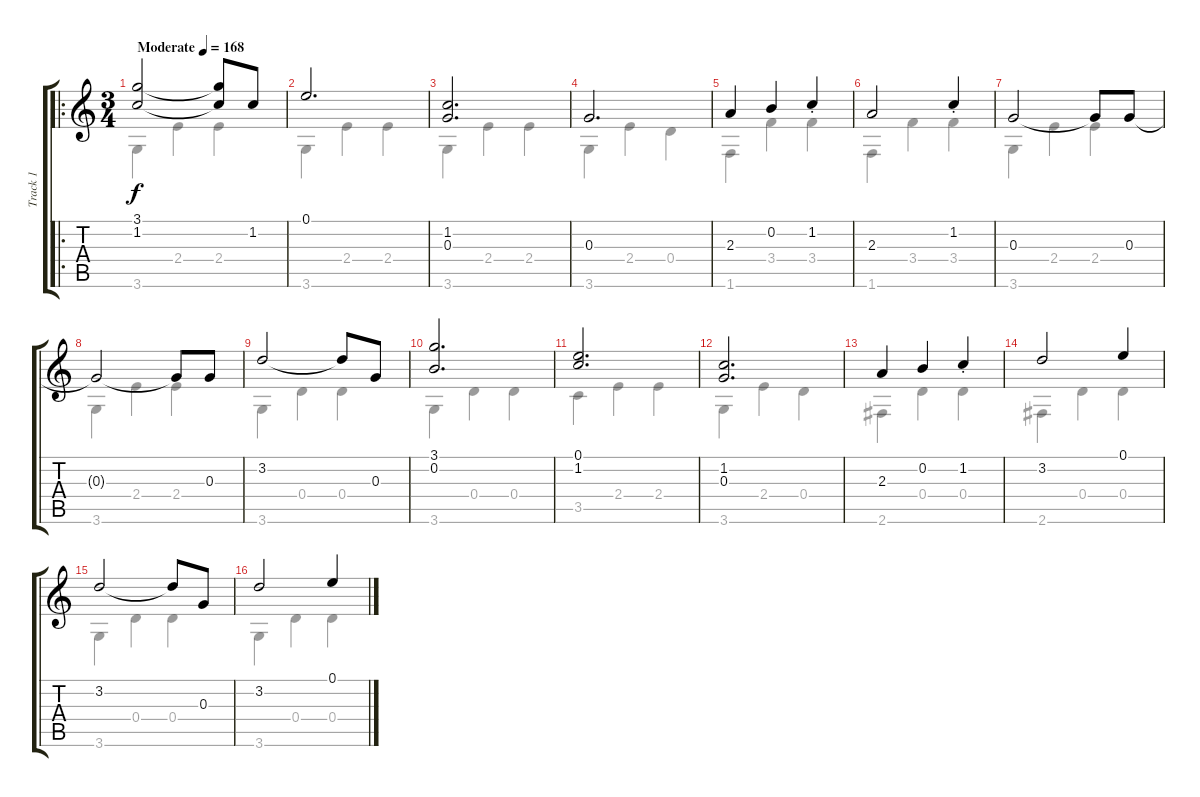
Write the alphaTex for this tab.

\track ("Track 1" "Track 1") {instrument acousticguitarsteel}
\staff {score tabs}
\tuning (E4 B3 G3 D3 A2 E2) {hide}
\voice
\ro
\ts (3 4)
\tempo (168 "Moderate")
\clef g2
\ks c
(3.1 1.2).2{dy f instrument acousticguitarsteel} (3.1{t} 1.2{t}).8 1.2.8 |
0.1.2{d} |
(1.2 0.3).2{d} |
0.3.2{d} |
2.3.4 0.2.4 1.2{st}.4 |
2.3.2 1.2{st}.4 |
0.3.2 0.3{t}.8 0.3.8 |
0.3{t}.2 0.3{t}.8 0.3.8 |
3.2.2 3.2{t}.8 0.3.8 |
(3.1 0.2).2{d} |
(0.1 1.2).2{d} |
(1.2 0.3).2{d} |
2.3.4 0.2.4 1.2{st}.4 |
3.2.2 0.1.4 |
3.2.2 3.2{t}.8 0.3.8 |
3.2.2 0.1.4
\voice
\clef g2
\ottava regular
\simile none
\ks c
3.6.4{dy f} 2.4.4 2.4.4 |
3.6.4 2.4.4 2.4.4 |
3.6.4 2.4.4 2.4.4 |
3.6.4 2.4.4 0.4.4 |
1.6.4 3.4.4 3.4.4 |
1.6.4 3.4.4 3.4.4 |
3.6.4 2.4.4 2.4.4 |
3.6.4 2.4.4 2.4.4 |
3.6.4 0.4.4 0.4.4 |
3.6.4 0.4.4 0.4.4 |
3.5.4 2.4.4 2.4.4 |
3.6.4 2.4.4 0.4.4 |
2.6.4 0.4.4 0.4.4 |
2.6.4 0.4.4 0.4.4 |
3.6.4 0.4.4 0.4.4 |
3.6.4 0.4.4 0.4.4
